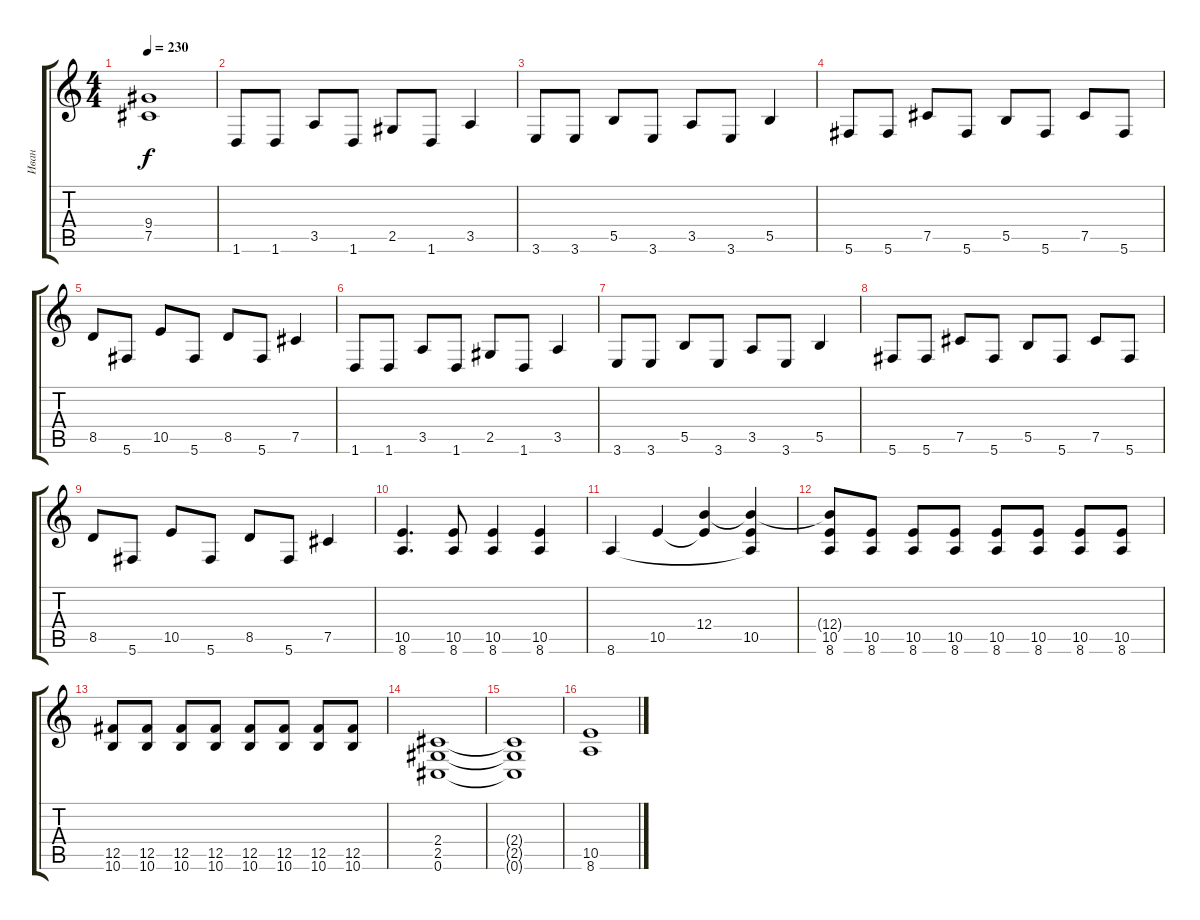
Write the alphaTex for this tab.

\track ("Иван" "Иван") {instrument distortionguitar}
\staff {score tabs}
\tuning (Db4 Ab3 E3 B2 Gb2 Db2) {hide}
\ts (4 4)
\tempo 230
\clef g2
\ks c
(9.4{t} 7.5{t}).1{dy f} |
1.6.8 1.6.8 3.5.8 1.6.8 2.5.8 1.6.8 3.5.4 |
3.6.8 3.6.8 5.5.8 3.6.8 3.5.8 3.6.8 5.5.4 |
5.6.8 5.6.8 7.5.8 5.6.8 5.5.8 5.6.8 7.5.8 5.6.8 |
8.5.8 5.6.8 10.5.8 5.6.8 8.5.8 5.6.8 7.5.4 |
1.6.8 1.6.8 3.5.8 1.6.8 2.5.8 1.6.8 3.5.4 |
3.6.8 3.6.8 5.5.8 3.6.8 3.5.8 3.6.8 5.5.4 |
5.6.8 5.6.8 7.5.8 5.6.8 5.5.8 5.6.8 7.5.8 5.6.8 |
8.5.8 5.6.8 10.5.8 5.6.8 8.5.8 5.6.8 7.5.4 |
(10.5 8.6).4{d} (10.5 8.6).8 (10.5 8.6).4 (10.5 8.6).4 |
8.6.4 10.5.4 (12.4 10.5{t}).4 (12.4{t} 10.5 8.6{t}).4 |
(12.4{t} 10.5 8.6).8 (10.5 8.6).8 (10.5 8.6).8 (10.5 8.6).8 (10.5 8.6).8 (10.5 8.6).8 (10.5 8.6).8 (10.5 8.6).8 |
(12.5 10.6).8 (12.5 10.6).8 (12.5 10.6).8 (12.5 10.6).8 (12.5 10.6).8 (12.5 10.6).8 (12.5 10.6).8 (12.5 10.6).8 |
(2.4 2.5 0.6).1 |
(2.4{t} 2.5{t} 0.6{t}).1 |
(10.5 8.6).1
